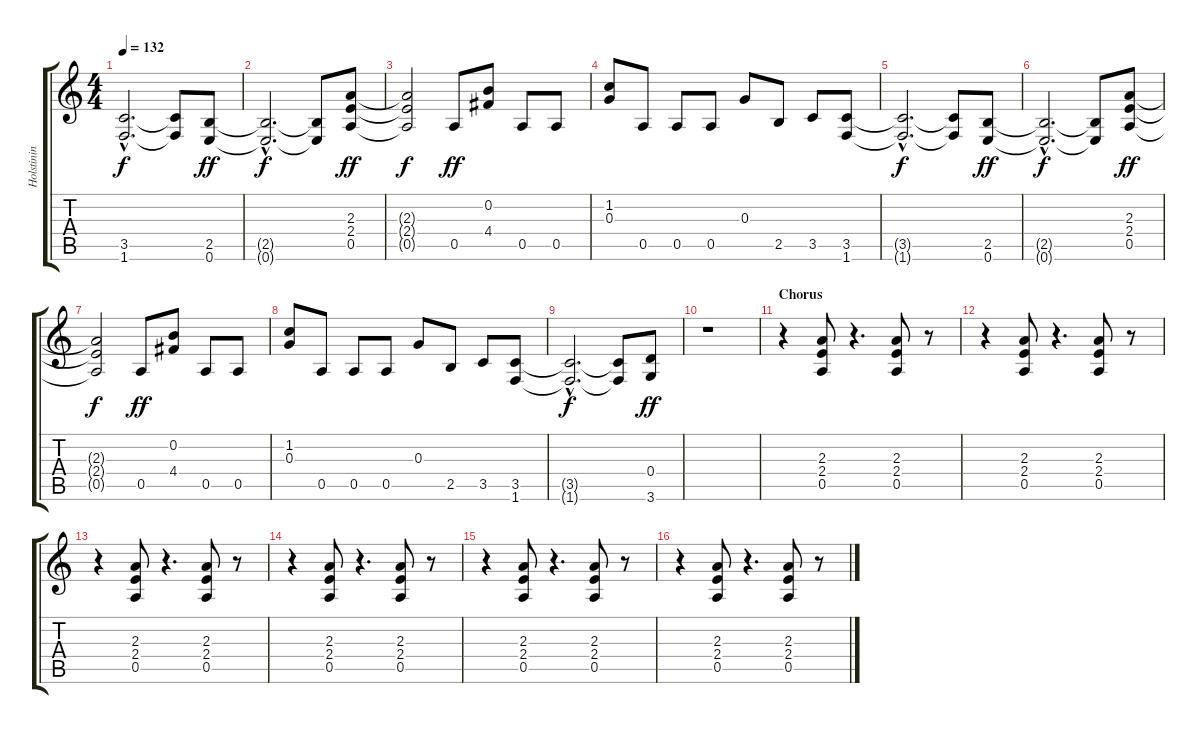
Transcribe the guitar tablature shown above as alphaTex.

\track ("Holstinin" "Holstinin") {instrument distortionguitar}
\staff {score tabs}
\tuning (E4 B3 G3 D3 A2 E2) {hide}
\ts (4 4)
\tempo 132
\clef g2
\ks c
(3.5{hac t} 1.6{hac t}).2{d dy f} (3.5{t} 1.6{t}).8 (2.5 0.6).8{dy ff} |
(2.5{hac t} 0.6{hac t}).2{d dy f} (2.5{t} 0.6{t}).8 (2.3 2.4 0.5).8{dy ff} |
(2.3{t} 2.4{t} 0.5{t}).2{dy f} 0.5.8{dy ff} (0.2 4.4).8 0.5.8 0.5.8 |
(1.2 0.3).8 0.5.8 0.5.8 0.5.8 0.3.8 2.5.8 3.5.8 (3.5 1.6).8 |
(3.5{hac t} 1.6{hac t}).2{d dy f} (3.5{t} 1.6{t}).8 (2.5 0.6).8{dy ff} |
(2.5{hac t} 0.6{hac t}).2{d dy f} (2.5{t} 0.6{t}).8 (2.3 2.4 0.5).8{dy ff} |
(2.3{t} 2.4{t} 0.5{t}).2{dy f} 0.5.8{dy ff} (0.2 4.4).8 0.5.8 0.5.8 |
(1.2 0.3).8 0.5.8 0.5.8 0.5.8 0.3.8 2.5.8 3.5.8 (3.5 1.6).8 |
(3.5{hac t} 1.6{hac t}).2{d dy f} (3.5{t} 1.6{t}).8 (0.4 3.6).8{dy ff} |
r.1 |
\section ("" "Chorus")
r.4 (2.3 2.4 0.5).8 r.4{d} (2.3 2.4 0.5).8 r.8 |
r.4 (2.3 2.4 0.5).8 r.4{d} (2.3 2.4 0.5).8 r.8 |
r.4 (2.3 2.4 0.5).8 r.4{d} (2.3 2.4 0.5).8 r.8 |
r.4 (2.3 2.4 0.5).8 r.4{d} (2.3 2.4 0.5).8 r.8 |
r.4 (2.3 2.4 0.5).8 r.4{d} (2.3 2.4 0.5).8 r.8 |
r.4 (2.3 2.4 0.5).8 r.4{d} (2.3 2.4 0.5).8 r.8
